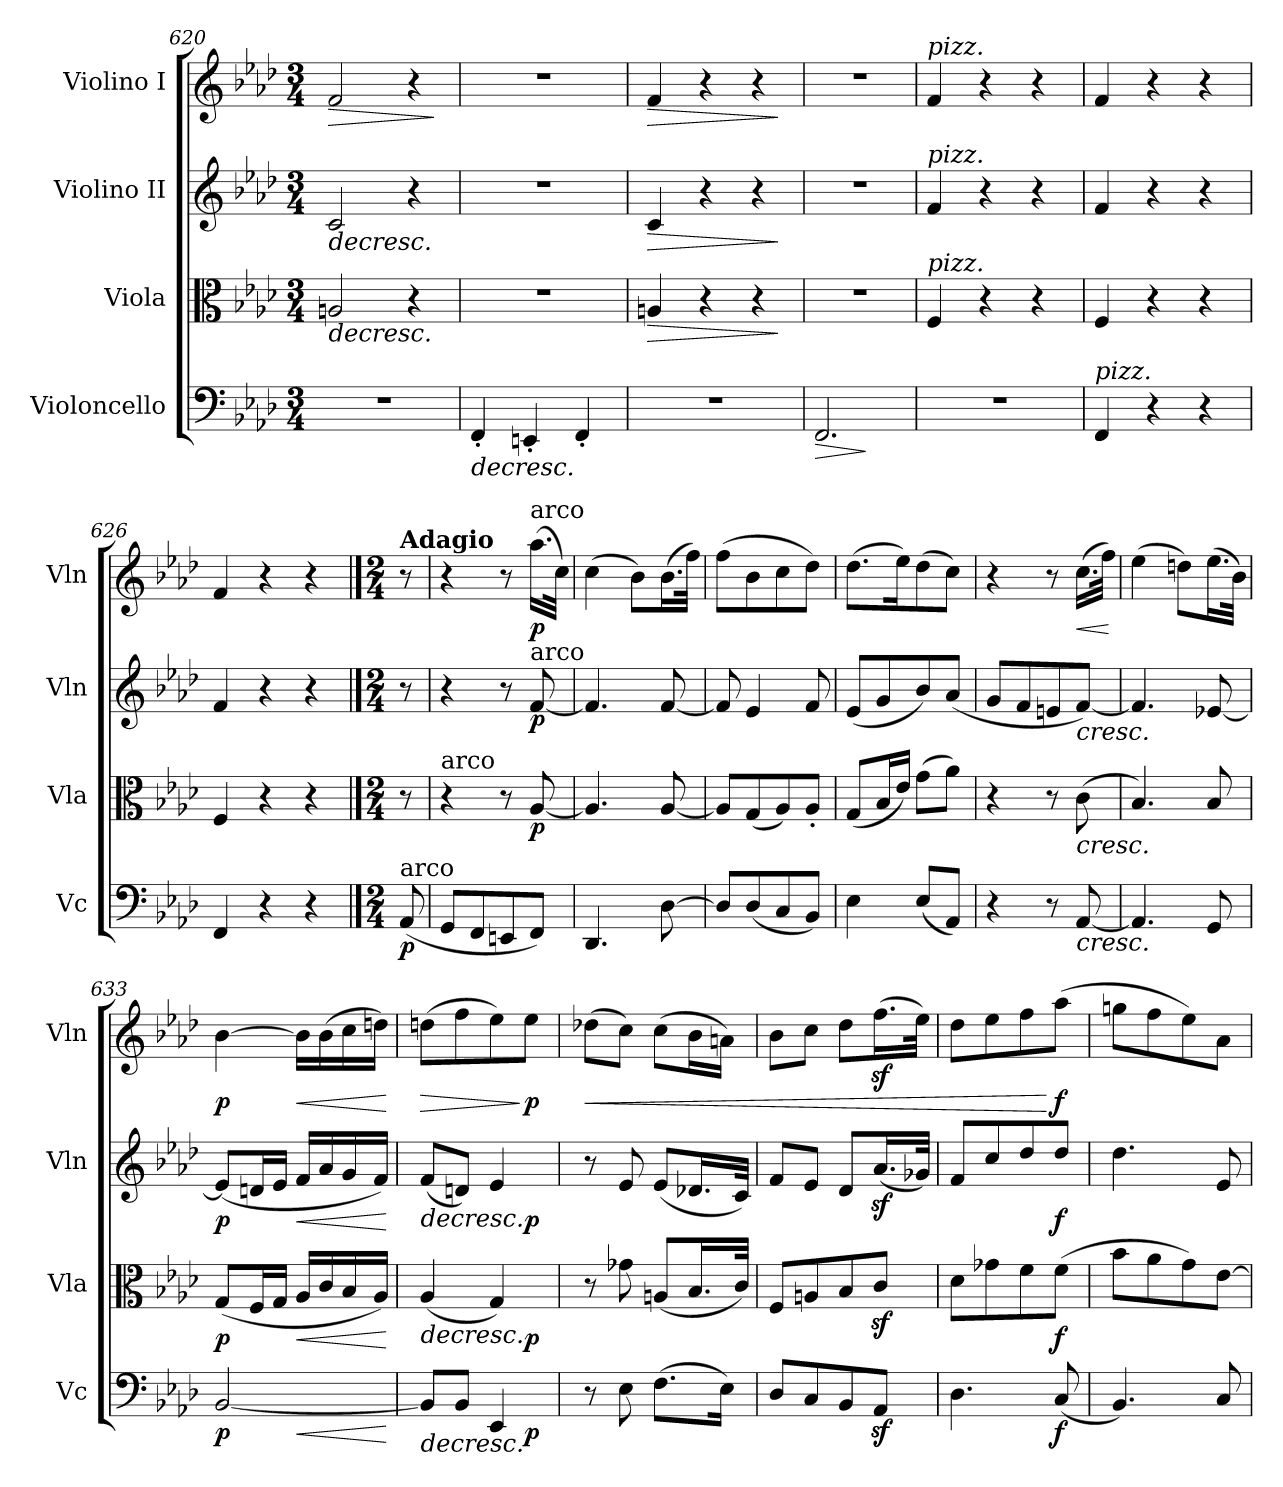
**kern	**dynam	**kern	**dynam	**kern	**dynam	**kern	**dynam
*part4	*part4	*part3	*part3	*part2	*part2	*part1	*part1
*staff4	*staff4	*staff3	*staff3	*staff2	*staff2	*staff1	*staff1
*I"Violoncello	*	*I"Viola	*	*I"Violino II	*	*I"Violino I	*
*I'Vc	*	*I'Vla	*	*I'Vln	*	*I'Vln	*
*clefF4	*	*clefC3	*	*clefG2	*	*clefG2	*
*k[b-e-a-d-]	*	*k[b-e-a-d-]	*	*k[b-e-a-d-]	*	*k[b-e-a-d-]	*
*M3/4	*	*M3/4	*	*M3/4	*	*M3/4	*
=620	=620	=620	=620	=620	=620	=620	=620
!	!	!	!LO:HP:b	!	!LO:HP:b	!	!LO:HP:b
2.r	.	2An/	>	2c/	>	2f/	>
.	.	4r	.	4r	.	4r	.
.	.	.	.	.	.	.	]
=621	=621	=621	=621	=621	=621	=621	=621
!	!LO:HP:b	!	!	!	!	!	!
4FF'/	>	2.r	.	2.r	.	2.r	.
4EEn'/	.	.	.	.	.	.	.
4FF'/	.	.	.	.	.	.	.
=622	=622	=622	=622	=622	=622	=622	=622
!	!	!	!LO:HP:b	!	!LO:HP:b	!	!LO:HP:b
2.r	.	4An/	>	4c/	>	4f/	>
.	.	4r	.	4r	.	4r	.
.	.	4r	.	4r	.	4r	.
.	.	.	]	.	]	.	]
=623	=623	=623	=623	=623	=623	=623	=623
!	!LO:HP:b	!	!	!	!	!	!
2.FF/	>	2.r	.	2.r	.	2.r	.
.	]	.	.	.	.	.	.
=624	=624	=624	=624	=624	=624	=624	=624
!	!	!	!	!	!	!LO:TX:a:i:t=pizz.	!
!	!	!	!	!LO:TX:a:i:t=pizz.	!	!	!
!	!	!LO:TX:a:i:t=pizz.	!	!	!	!	!
2.r	.	4F/	.	4f/	.	4f/	.
.	.	4r	.	4r	.	4r	.
.	.	4r	.	4r	.	4r	.
=625	=625	=625	=625	=625	=625	=625	=625
!LO:TX:a:i:t=pizz.	!	!	!	!	!	!	!
4FF/	.	4F/	.	4f/	.	4f/	.
4r	.	4r	.	4r	.	4r	.
4r	.	4r	.	4r	.	4r	.
=626	=626	=626	=626	=626	=626	=626	=626
4FF/	.	4F/	.	4f/	.	4f/	.
4r	.	4r	.	4r	.	4r	.
4r	.	4r	.	4r	.	4r	.
!!LO:PB:g=z
==626X2	==626X2	==626X2	==626X2	==626X2	==626X2	==626X2	==626X2
*M2/4	*	*M2/4	*	*M2/4	*	*M2/4	*
!	!	!	!	!	!	!LO:TX:a:B:t=Adagio	!
!LO:TX:a:t=arco	!	!	!	!	!	!	!
!	!LO:DY:b	!	!	!	!	!	!
(8AA-/	p	8r	.	8r	.	8r	.
=627	=627	=627	=627	=627	=627	=627	=627
!	!	!LO:TX:a:t=arco	!	!	!	!	!
8GG/L	.	4r	.	4r	.	4r	.
8FF/	.	.	.	.	.	.	.
8EEn/	.	8r	.	8r	.	8r	.
!	!	!	!	!	!	!LO:TX:a:t=arco	!
!	!	!	!	!LO:TX:a:t=arco	!	!	!
!	!	!	!LO:DY:b	!	!LO:DY:b	!	!LO:DY:b
8FF/J)	.	[8A-/	p	[8f/	p	(16.aa-\LL	p
.	.	.	.	.	.	32cc\JJk)	.
=628	=628	=628	=628	=628	=628	=628	=628
4.DD-/	.	4.A-/]	.	4.f/]	.	(4cc\	.
.	.	.	.	.	.	8b-\L)	.
[8D-\	.	[8A-/	.	[8f/	.	(16.b-\L	.
.	.	.	.	.	.	32ff\JJk)	.
=629	=629	=629	=629	=629	=629	=629	=629
8D-/L]	.	8A-/L]	.	8f/]	.	(8ff\L	.
(8D-/	.	(8G/	.	4e-/	.	8b-\	.
8C/	.	8A-/)	.	.	.	8cc\	.
8BB-/J)	.	8A-'/J	.	8f/	.	8dd-\J)	.
=630	=630	=630	=630	=630	=630	=630	=630
4E-\	.	(8G/L	.	(8e-/L	.	(8.dd-\L	.
.	.	16B-/L	.	8g/	.	.	.
.	.	16e-/JJ)	.	.	.	16ee-\K)	.
(8E-/L	.	(8g\L	.	8b-/)	.	(8dd-\	.
8AA-/J)	.	8a-\J)	.	(8a-/J	.	8cc\J)	.
=631	=631	=631	=631	=631	=631	=631	=631
4r	.	4r	.	8g/L	.	4r	.
.	.	.	.	8f/	.	.	.
8r	.	8r	.	8en/	.	8r	.
!	!LO:HP:b	!	!LO:HP:b	!	!LO:HP:b	!	!LO:HP:b
[8AA-/	<	(8c\	<	[8f/J)	<	(16.cc\LL	<
.	.	.	.	.	.	32ff\JJk)	.
.	]	.	]	.	]	.	[
=632	=632	=632	=632	=632	=632	=632	=632
4.AA-/]	.	4.B-/)	.	4.f/]	.	(4ee-\	.
.	.	.	.	.	.	8ddn\L)	.
8GG/	.	8B-/	.	[8e-X/	.	(16.ee-\L	.
.	.	.	.	.	.	32b-\JJk)	.
=633	=633	=633	=633	=633	=633	=633	=633
*^	*	*	*	*	*	*	*
!	!	!LO:DY:b	!	!LO:DY:b	!	!LO:DY:b	!	!LO:DY:b
[2BB-/	4ryy	p	(8G/L	p	(8e-/L]	p	[4b-\	p
.	.	.	16F/L	.	16dn/L	.	.	.
.	.	.	16G/JJ	.	16e-/JJ	.	.	.
!	!	!LO:HP:b	!	!LO:HP:b	!	!LO:HP:b	!	!LO:HP:b
.	4ryy	<	16A-/LL	<	16f/LL	<	16b-\LL]	<
.	.	.	16c/	.	16a-/	.	(16b-\	.
.	.	.	16B-/	.	16g/	.	16cc\	.
.	.	.	16A-/JJ)	.	16f/JJ)	.	16ddn\JJ)	.
*v	*v	*	*	*	*	*	*	*
.	[	.	[	.	[	.	[
=634	=634	=634	=634	=634	=634	=634	=634
!	!LO:HP:b	!	!LO:HP:b	!	!LO:HP:b	!	!LO:HP:b
*^	*	*^	*	*^	*	*	*
8BB-/L]	4ryy	>	(4A-/	4ryy	>	(8f/L	4ryy	>	(8ddn\L	>
8BB-/J	.	.	.	.	.	8dn/J)	.	.	8ff\	.
4EE-/	8ryy	.	4G/)	8ryy	.	4e-/	8ryy	.	8ee-\)	.
!	!	!LO:DY:n=1:b	!	!	!LO:DY:n=1:b	!	!	!LO:DY:n=1:b	!	!LO:DY:n=1:b
.	8ryy	[ p	.	8ryy	[ p	.	8ryy	[ p	8ee-\J	] p
!!LO:LB:g=z
=635	=635	=635	=635	=635	=635	=635	=635	=635	=635	=635
!	!	!	!	!	!	!	!	!	!	!LO:HP:b
*v	*v	*	*	*	*	*v	*v	*	*	*
*	*	*v	*v	*	*	*	*	*
8r	.	8r	.	8r	.	(8dd-X\L	<
8E-\	.	8g-X\	.	8e-/	.	8cc\J)	.
(8.F\L	.	(8An/L	.	(8e-/L	.	(8cc\L	.
.	.	16.B-/L	.	16.d-X/L	.	16b-\L	.
16E-\Jk)	.	.	.	.	.	16an\JJ)	.
.	.	32c/JJk)	.	32c/JJk)	.	.	.
=636	=636	=636	=636	=636	=636	=636	=636
8D-/L	.	8F/L	.	8f/L	.	8b-\L	.
8C/	.	8An/	.	8e-/J	.	8cc\J	.
8BB-/	.	8B-/	.	8d-/L	.	8dd-\L	.
8AA-z</J	.	8cz</J	.	(16.a-z</L	.	(16.ffz<\L	.
.	.	.	.	32g-X/JJk)	.	32ee-\JJk)	.
=637	=637	=637	=637	=637	=637	=637	=637
4.D-\	.	8d-\L	.	8f/L	.	8dd-\L	.
.	.	8g-X\	.	8cc/	.	8ee-\	.
.	.	8f\	.	8dd-/	.	8ff\	.
!	!LO:DY:n=1:b	!	!LO:DY:n=1:b	!	!LO:DY:n=1:b	!	!LO:DY:n=1:b
(8C/	] f	(8f\J	] f	8dd-/J	] f	(8aa-\J	[ f
=638	=638	=638	=638	=638	=638	=638	=638
4.BB-/)	.	8b-\L	.	4.dd-\	.	8ggn\L	.
.	.	8a-\	.	.	.	8ff\	.
.	.	8g\)	.	.	.	8ee-\)	.
8C/	.	[8e-\J	.	8e-/	.	8a-\J	.
=	=	=	=	=	=	=	=
*-	*-	*-	*-	*-	*-	*-	*-
